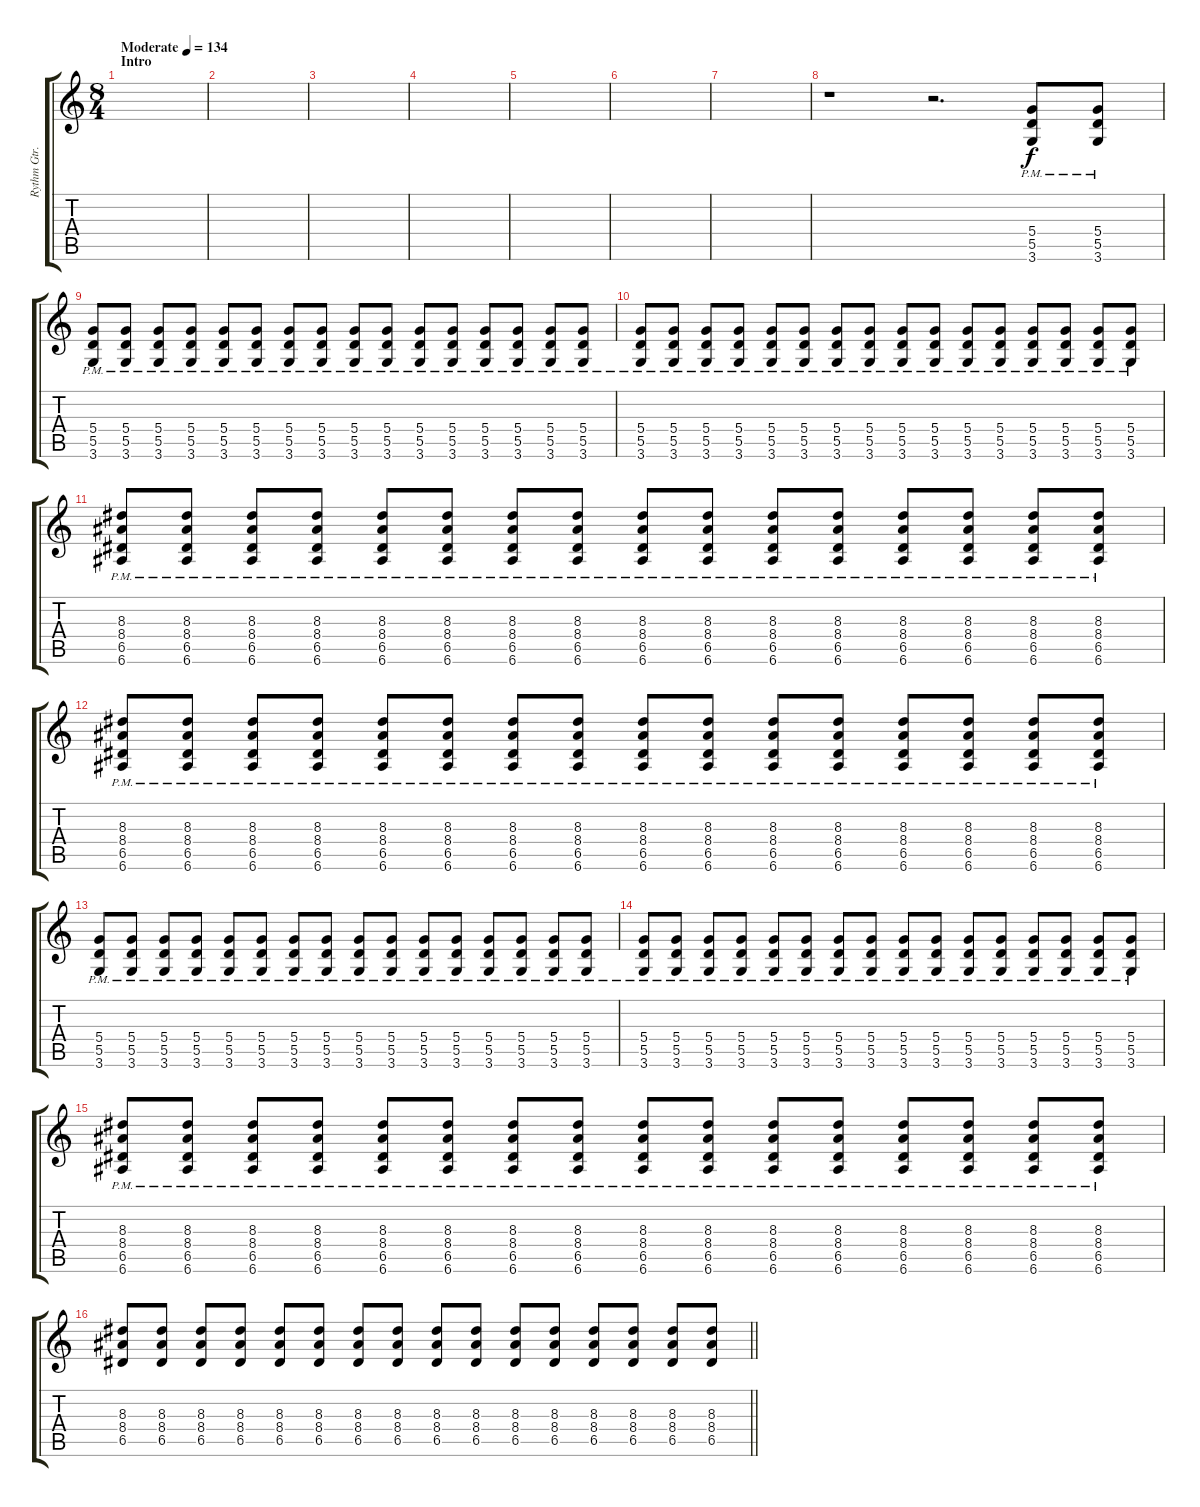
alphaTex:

\track ("Rythm Gtr." "Rythm Gtr.") {instrument distortionguitar}
\staff {score tabs}
\tuning (E4 B3 G3 D3 A2 E2) {hide}
\ts (8 4)
\section ("" "Intro")
\tempo (134 "Moderate")
\clef g2
\ks c
|
|
|
|
|
|
|
r.1 r.2{d} (5.4{pm} 5.5{pm} 3.6{pm}).8 (5.4{pm} 5.5{pm} 3.6{pm}).8 |
(5.4{pm} 5.5{pm} 3.6{pm}).8 (5.4{pm} 5.5{pm} 3.6{pm}).8 (5.4{pm} 5.5{pm} 3.6{pm}).8 (5.4{pm} 5.5{pm} 3.6{pm}).8 (5.4{pm} 5.5{pm} 3.6{pm}).8 (5.4{pm} 5.5{pm} 3.6{pm}).8 (5.4{pm} 5.5{pm} 3.6{pm}).8 (5.4{pm} 5.5{pm} 3.6{pm}).8 (5.4{pm} 5.5{pm} 3.6{pm}).8 (5.4{pm} 5.5{pm} 3.6{pm}).8 (5.4{pm} 5.5{pm} 3.6{pm}).8 (5.4{pm} 5.5{pm} 3.6{pm}).8 (5.4{pm} 5.5{pm} 3.6{pm}).8 (5.4{pm} 5.5{pm} 3.6{pm}).8 (5.4{pm} 5.5{pm} 3.6{pm}).8 (5.4{pm} 5.5{pm} 3.6{pm}).8 |
(5.4{pm} 5.5{pm} 3.6{pm}).8 (5.4{pm} 5.5{pm} 3.6{pm}).8 (5.4{pm} 5.5{pm} 3.6{pm}).8 (5.4{pm} 5.5{pm} 3.6{pm}).8 (5.4{pm} 5.5{pm} 3.6{pm}).8 (5.4{pm} 5.5{pm} 3.6{pm}).8 (5.4{pm} 5.5{pm} 3.6{pm}).8 (5.4{pm} 5.5{pm} 3.6{pm}).8 (5.4{pm} 5.5{pm} 3.6{pm}).8 (5.4{pm} 5.5{pm} 3.6{pm}).8 (5.4{pm} 5.5{pm} 3.6{pm}).8 (5.4{pm} 5.5{pm} 3.6{pm}).8 (5.4{pm} 5.5{pm} 3.6{pm}).8 (5.4{pm} 5.5{pm} 3.6{pm}).8 (5.4{pm} 5.5{pm} 3.6{pm}).8 (5.4{pm} 5.5{pm} 3.6{pm}).8 |
(8.3{pm} 8.4{pm} 6.5{pm} 6.6).8 (8.3{pm} 8.4{pm} 6.5{pm} 6.6).8 (8.3{pm} 8.4{pm} 6.5{pm} 6.6).8 (8.3{pm} 8.4{pm} 6.5{pm} 6.6).8 (8.3{pm} 8.4{pm} 6.5{pm} 6.6).8 (8.3{pm} 8.4{pm} 6.5{pm} 6.6).8 (8.3{pm} 8.4{pm} 6.5{pm} 6.6).8 (8.3{pm} 8.4{pm} 6.5{pm} 6.6).8 (8.3{pm} 8.4{pm} 6.5{pm} 6.6).8 (8.3{pm} 8.4{pm} 6.5{pm} 6.6).8 (8.3{pm} 8.4{pm} 6.5{pm} 6.6).8 (8.3{pm} 8.4{pm} 6.5{pm} 6.6).8 (8.3{pm} 8.4{pm} 6.5{pm} 6.6).8 (8.3{pm} 8.4{pm} 6.5{pm} 6.6).8 (8.3{pm} 8.4{pm} 6.5{pm} 6.6).8 (8.3{pm} 8.4{pm} 6.5{pm} 6.6).8 |
(8.3{pm} 8.4{pm} 6.5{pm} 6.6).8 (8.3{pm} 8.4{pm} 6.5{pm} 6.6).8 (8.3{pm} 8.4{pm} 6.5{pm} 6.6).8 (8.3{pm} 8.4{pm} 6.5{pm} 6.6).8 (8.3{pm} 8.4{pm} 6.5{pm} 6.6).8 (8.3{pm} 8.4{pm} 6.5{pm} 6.6).8 (8.3{pm} 8.4{pm} 6.5{pm} 6.6).8 (8.3{pm} 8.4{pm} 6.5{pm} 6.6).8 (8.3{pm} 8.4{pm} 6.5{pm} 6.6).8 (8.3{pm} 8.4{pm} 6.5{pm} 6.6).8 (8.3{pm} 8.4{pm} 6.5{pm} 6.6).8 (8.3{pm} 8.4{pm} 6.5{pm} 6.6).8 (8.3{pm} 8.4{pm} 6.5{pm} 6.6).8 (8.3{pm} 8.4{pm} 6.5{pm} 6.6).8 (8.3{pm} 8.4{pm} 6.5{pm} 6.6).8 (8.3{pm} 8.4{pm} 6.5{pm} 6.6).8 |
(5.4{pm} 5.5{pm} 3.6{pm}).8 (5.4{pm} 5.5{pm} 3.6{pm}).8 (5.4{pm} 5.5{pm} 3.6{pm}).8 (5.4{pm} 5.5{pm} 3.6{pm}).8 (5.4{pm} 5.5{pm} 3.6{pm}).8 (5.4{pm} 5.5{pm} 3.6{pm}).8 (5.4{pm} 5.5{pm} 3.6{pm}).8 (5.4{pm} 5.5{pm} 3.6{pm}).8 (5.4{pm} 5.5{pm} 3.6{pm}).8 (5.4{pm} 5.5{pm} 3.6{pm}).8 (5.4{pm} 5.5{pm} 3.6{pm}).8 (5.4{pm} 5.5{pm} 3.6{pm}).8 (5.4{pm} 5.5{pm} 3.6{pm}).8 (5.4{pm} 5.5{pm} 3.6{pm}).8 (5.4{pm} 5.5{pm} 3.6{pm}).8 (5.4{pm} 5.5{pm} 3.6{pm}).8 |
(5.4{pm} 5.5{pm} 3.6{pm}).8 (5.4{pm} 5.5{pm} 3.6{pm}).8 (5.4{pm} 5.5{pm} 3.6{pm}).8 (5.4{pm} 5.5{pm} 3.6{pm}).8 (5.4{pm} 5.5{pm} 3.6{pm}).8 (5.4{pm} 5.5{pm} 3.6{pm}).8 (5.4{pm} 5.5{pm} 3.6{pm}).8 (5.4{pm} 5.5{pm} 3.6{pm}).8 (5.4{pm} 5.5{pm} 3.6{pm}).8 (5.4{pm} 5.5{pm} 3.6{pm}).8 (5.4{pm} 5.5{pm} 3.6{pm}).8 (5.4{pm} 5.5{pm} 3.6{pm}).8 (5.4{pm} 5.5{pm} 3.6{pm}).8 (5.4{pm} 5.5{pm} 3.6{pm}).8 (5.4{pm} 5.5{pm} 3.6{pm}).8 (5.4{pm} 5.5{pm} 3.6{pm}).8 |
(8.3{pm} 8.4{pm} 6.5{pm} 6.6).8 (8.3{pm} 8.4{pm} 6.5{pm} 6.6).8 (8.3{pm} 8.4{pm} 6.5{pm} 6.6).8 (8.3{pm} 8.4{pm} 6.5{pm} 6.6).8 (8.3{pm} 8.4{pm} 6.5{pm} 6.6).8 (8.3{pm} 8.4{pm} 6.5{pm} 6.6).8 (8.3{pm} 8.4{pm} 6.5{pm} 6.6).8 (8.3{pm} 8.4{pm} 6.5{pm} 6.6).8 (8.3{pm} 8.4{pm} 6.5{pm} 6.6).8 (8.3{pm} 8.4{pm} 6.5{pm} 6.6).8 (8.3{pm} 8.4{pm} 6.5{pm} 6.6).8 (8.3{pm} 8.4{pm} 6.5{pm} 6.6).8 (8.3{pm} 8.4{pm} 6.5{pm} 6.6).8 (8.3{pm} 8.4{pm} 6.5{pm} 6.6).8 (8.3{pm} 8.4{pm} 6.5{pm} 6.6).8 (8.3{pm} 8.4{pm} 6.5{pm} 6.6).8 |
\barLineRight lightlight
(8.3 8.4 6.5).8 (8.3 8.4 6.5).8 (8.3 8.4 6.5).8 (8.3 8.4 6.5).8 (8.3 8.4 6.5).8 (8.3 8.4 6.5).8 (8.3 8.4 6.5).8 (8.3 8.4 6.5).8 (8.3 8.4 6.5).8 (8.3 8.4 6.5).8 (8.3 8.4 6.5).8 (8.3 8.4 6.5).8 (8.3 8.4 6.5).8 (8.3 8.4 6.5).8 (8.3 8.4 6.5).8 (8.3 8.4 6.5).8
